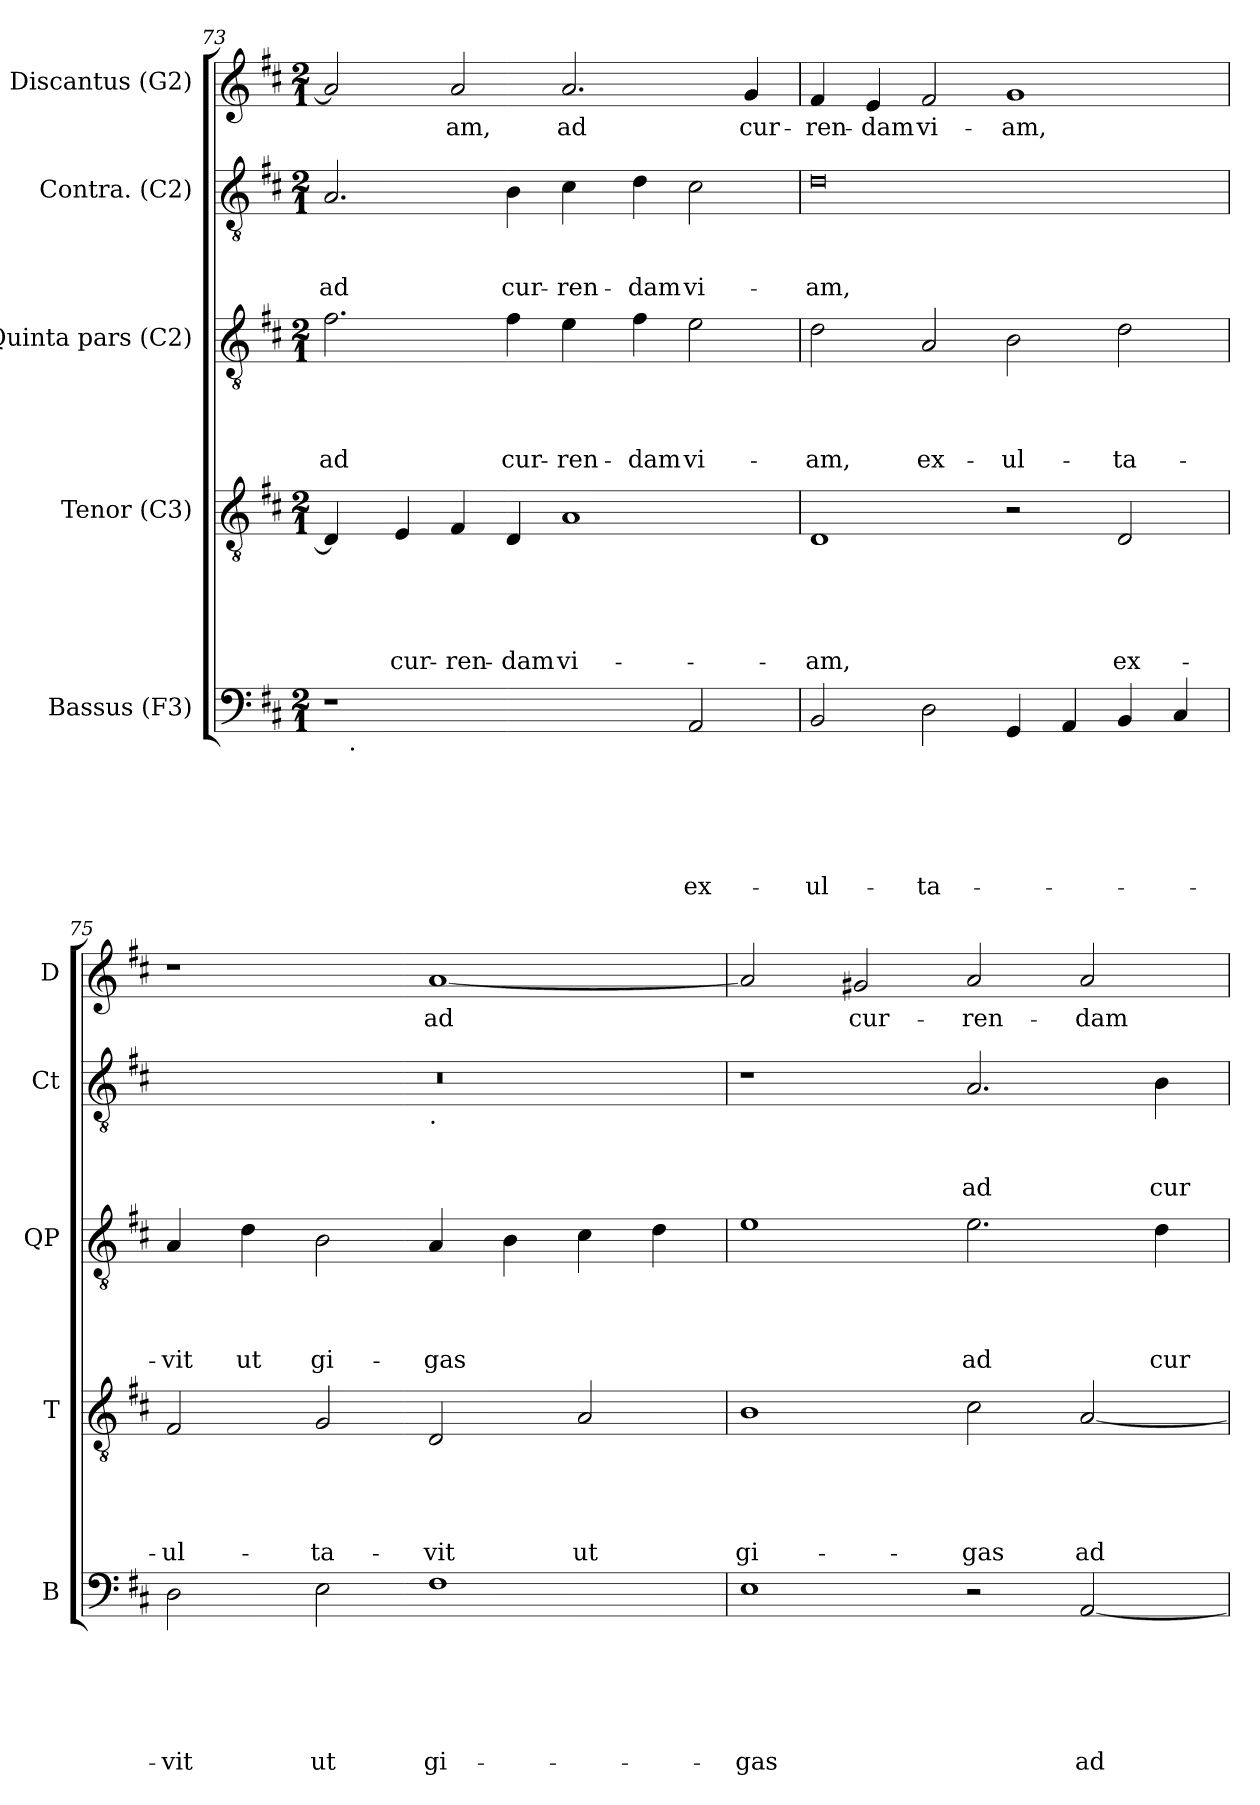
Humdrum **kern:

**kern	**text	**text	**text	**text	**text	**text	**kern	**text	**text	**text	**text	**text	**kern	**text	**text	**text	**text	**kern	**text	**text	**text	**kern	**text
*part5	*part5	*part5	*part5	*part5	*part5	*part5	*part4	*part4	*part4	*part4	*part4	*part4	*part3	*part3	*part3	*part3	*part3	*part2	*part2	*part2	*part2	*part1	*part1
*staff5	*staff5	*staff5	*staff5	*staff5	*staff5	*staff5	*staff4	*staff4	*staff4	*staff4	*staff4	*staff4	*staff3	*staff3	*staff3	*staff3	*staff3	*staff2	*staff2	*staff2	*staff2	*staff1	*staff1
*I"Bassus (F3)	*	*	*	*	*	*	*I"Tenor (C3)	*	*	*	*	*	*I"Quinta pars (C2)	*	*	*	*	*I"Contra. (C2)	*	*	*	*I"Discantus (G2)	*
*I'B	*	*	*	*	*	*	*I'T	*	*	*	*	*	*I'QP	*	*	*	*	*I'Ct	*	*	*	*I'D	*
!!LO:LB:g=z
*clefF4	*	*	*	*	*	*	*clefGv2	*	*	*	*	*	*clefGv2	*	*	*	*	*clefGv2	*	*	*	*clefG2	*
*k[f#c#]	*	*	*	*	*	*	*k[f#c#]	*	*	*	*	*	*k[f#c#]	*	*	*	*	*k[f#c#]	*	*	*	*k[f#c#]	*
*D:	*	*	*	*	*	*	*D:	*	*	*	*	*	*D:	*	*	*	*	*D:	*	*	*	*D:	*
*M2/1	*	*	*	*	*	*	*M2/1	*	*	*	*	*	*M2/1	*	*	*	*	*M2/1	*	*	*	*M2/1	*
=73	=73	=73	=73	=73	=73	=73	=73	=73	=73	=73	=73	=73	=73	=73	=73	=73	=73	=73	=73	=73	=73	=73	=73
!	!	!	!	!	!	!	!	!	!	!	!	!	!	!	!	!	!LO:LY:b	!	!	!	!LO:LY:b	!	!
*^	*	*	*	*	*	*	*	*	*	*	*	*	*	*	*	*	*	*	*	*	*	*	*
1r	16ryy	.	.	.	.	.	.	4D/]	.	.	.	.	.	2.f#\	.	.	.	ad	2.A/	.	.	ad	2a/]	.
!	!LO:TX:b:t=.	!	!	!	!	!	!	!	!	!	!	!	!	!	!	!	!	!	!	!	!	!	!	!
.	1ryy	.	.	.	.	.	.	.	.	.	.	.	.	.	.	.	.	.	.	.	.	.	.	.
!	!	!	!	!	!	!	!	!	!	!	!	!	!LO:LY:b	!	!	!	!	!	!	!	!	!	!	!
.	.	.	.	.	.	.	.	4E/	.	.	.	.	cur-	.	.	.	.	.	.	.	.	.	.	.
!	!	!	!	!	!	!	!	!	!	!	!	!	!LO:LY:b	!	!	!	!	!	!	!	!	!	!	!LO:LY:b
.	.	.	.	.	.	.	.	4F#/	.	.	.	.	-ren-	.	.	.	.	.	.	.	.	.	2a/	-am,
!	!	!	!	!	!	!	!	!	!	!	!	!	!LO:LY:b:rj	!	!	!	!	!LO:LY:b	!	!	!	!LO:LY:b	!	!
.	.	.	.	.	.	.	.	4D/	.	.	.	.	-dam	4f#\	.	.	.	cur-	4B\	.	.	cur-	.	.
!	!	!	!	!	!	!	!	!	!	!	!	!	!LO:LY:b	!	!	!	!	!LO:LY:b	!	!	!	!LO:LY:b	!	!LO:LY:b
2ryy	.	.	.	.	.	.	.	1A	.	.	.	.	vi-	4e\	.	.	.	-ren-	4c#\	.	.	-ren-	2.a/	ad
.	2...ryy	.	.	.	.	.	.	.	.	.	.	.	.	.	.	.	.	.	.	.	.	.	.	.
!	!	!	!	!	!	!	!	!	!	!	!	!	!	!	!	!	!	!LO:LY:b:rj	!	!	!	!LO:LY:b:rj	!	!
.	.	.	.	.	.	.	.	.	.	.	.	.	.	4f#\	.	.	.	-dam	4d\	.	.	-dam	.	.
!	!	!	!	!	!	!	!LO:LY:b	!	!	!	!	!	!	!	!	!	!	!LO:LY:b	!	!	!	!LO:LY:b	!	!
2AA/	.	.	.	.	.	.	ex-	.	.	.	.	.	.	2e\	.	.	.	vi-	2c#\	.	.	vi-	.	.
!	!	!	!	!	!	!	!	!	!	!	!	!	!	!	!	!	!	!	!	!	!	!	!	!LO:LY:b
.	.	.	.	.	.	.	.	.	.	.	.	.	.	.	.	.	.	.	.	.	.	.	4g/	cur-
=74	=74	=74	=74	=74	=74	=74	=74	=74	=74	=74	=74	=74	=74	=74	=74	=74	=74	=74	=74	=74	=74	=74	=74	=74
!	!	!	!	!	!	!	!LO:LY:b	!	!	!	!	!	!LO:LY:b	!	!	!	!	!LO:LY:b	!	!	!	!LO:LY:b	!	!LO:LY:b
*v	*v	*	*	*	*	*	*	*	*	*	*	*	*	*	*	*	*	*	*	*	*	*	*	*
2BB/	.	.	.	.	.	-ul-	1D	.	.	.	.	-am,	2d\	.	.	.	-am,	0d	.	.	-am,	4f#/	-ren-
!	!	!	!	!	!	!	!	!	!	!	!	!	!	!	!	!	!	!	!	!	!	!	!LO:LY:b:rj
.	.	.	.	.	.	.	.	.	.	.	.	.	.	.	.	.	.	.	.	.	.	4e/	-dam
!	!	!	!	!	!	!LO:LY:b	!	!	!	!	!	!	!	!	!	!	!LO:LY:b	!	!	!	!	!	!LO:LY:b
2D\	.	.	.	.	.	-ta-	.	.	.	.	.	.	2A/	.	.	.	ex-	.	.	.	.	2f#/	vi-
!	!	!	!	!	!	!	!	!	!	!	!	!	!	!	!	!	!LO:LY:b	!	!	!	!	!	!LO:LY:b
4GG/	.	.	.	.	.	.	2r	.	.	.	.	.	2B\	.	.	.	-ul-	.	.	.	.	1g	-am,
4AA/	.	.	.	.	.	.	.	.	.	.	.	.	.	.	.	.	.	.	.	.	.	.	.
!	!	!	!	!	!	!	!	!	!	!	!	!LO:LY:b	!	!	!	!	!LO:LY:b	!	!	!	!	!	!
4BB/	.	.	.	.	.	.	2D/	.	.	.	.	ex-	2d\	.	.	.	-ta-	.	.	.	.	.	.
4C#/	.	.	.	.	.	.	.	.	.	.	.	.	.	.	.	.	.	.	.	.	.	.	.
=75	=75	=75	=75	=75	=75	=75	=75	=75	=75	=75	=75	=75	=75	=75	=75	=75	=75	=75	=75	=75	=75	=75	=75
!	!	!	!	!	!	!LO:LY:b	!	!	!	!	!	!LO:LY:b	!	!	!	!	!LO:LY:b	!	!	!	!	!	!
*	*	*	*	*	*	*	*	*	*	*	*	*	*	*	*	*	*	*^	*	*	*	*	*
2D\	.	.	.	.	.	-vit	2F#/	.	.	.	.	-ul-	4A/	.	.	.	-vit	0r	1ryy	.	.	.	1r	.
!	!	!	!	!	!	!	!	!	!	!	!	!	!	!	!	!	!LO:LY:b	!	!	!	!	!	!	!
.	.	.	.	.	.	.	.	.	.	.	.	.	4d\	.	.	.	ut	.	.	.	.	.	.	.
!	!	!	!	!	!	!LO:LY:b	!	!	!	!	!	!LO:LY:b	!	!	!	!	!LO:LY:b	!	!	!	!	!	!	!
2E\	.	.	.	.	.	ut	2G/	.	.	.	.	-ta-	2B\	.	.	.	gi-	.	.	.	.	.	.	.
!	!	!	!	!	!	!	!	!	!	!	!	!	!	!	!	!	!	!	!LO:TX:b:t=.	!	!	!	!	!
!	!	!	!	!	!	!LO:LY:b	!	!	!	!	!	!LO:LY:b	!	!	!	!	!LO:LY:b	!	!	!	!	!	!	!LO:LY:b
1F#	.	.	.	.	.	gi-	2D/	.	.	.	.	-vit	4A/	.	.	.	-gas	.	1ryy	.	.	.	[<1a	ad
.	.	.	.	.	.	.	.	.	.	.	.	.	4B\	.	.	.	.	.	.	.	.	.	.	.
!	!	!	!	!	!	!	!	!	!	!	!	!LO:LY:b	!	!	!	!	!	!	!	!	!	!	!	!
.	.	.	.	.	.	.	2A/	.	.	.	.	ut	4c#\	.	.	.	.	.	.	.	.	.	.	.
.	.	.	.	.	.	.	.	.	.	.	.	.	4d\	.	.	.	.	.	.	.	.	.	.	.
=76	=76	=76	=76	=76	=76	=76	=76	=76	=76	=76	=76	=76	=76	=76	=76	=76	=76	=76	=76	=76	=76	=76	=76	=76
!	!	!	!	!	!	!LO:LY:b	!	!	!	!	!	!LO:LY:b	!	!	!	!	!	!	!	!	!	!	!	!
*	*	*	*	*	*	*	*	*	*	*	*	*	*	*	*	*	*	*v	*v	*	*	*	*	*
1E	.	.	.	.	.	-gas	1B	.	.	.	.	gi-	1e	.	.	.	.	1r	.	.	.	2a/]	.
!	!	!	!	!	!	!	!	!	!	!	!	!	!	!	!	!	!	!	!	!	!	!	!LO:LY:b
.	.	.	.	.	.	.	.	.	.	.	.	.	.	.	.	.	.	.	.	.	.	2g#X/	cur-
!	!	!	!	!	!	!	!	!	!	!	!	!LO:LY:b	!	!	!	!	!LO:LY:b	!	!	!	!LO:LY:b	!	!LO:LY:b
2r	.	.	.	.	.	.	2c#\	.	.	.	.	-gas	2.e\	.	.	.	ad	2.A/	.	.	ad	2a/	-ren-
!	!	!	!	!	!	!LO:LY:b	!	!	!	!	!	!LO:LY:b	!	!	!	!	!	!	!	!	!	!	!LO:LY:b
[<2AA/	.	.	.	.	.	ad	[<2A/	.	.	.	.	ad	.	.	.	.	.	.	.	.	.	2a/	-dam
!	!	!	!	!	!	!	!	!	!	!	!	!	!	!	!	!	!LO:LY:b	!	!	!	!LO:LY:b	!	!
.	.	.	.	.	.	.	.	.	.	.	.	.	4d\	.	.	.	cur-	4B\	.	.	cur-	.	.
=	=	=	=	=	=	=	=	=	=	=	=	=	=	=	=	=	=	=	=	=	=	=	=
*-	*-	*-	*-	*-	*-	*-	*-	*-	*-	*-	*-	*-	*-	*-	*-	*-	*-	*-	*-	*-	*-	*-	*-
